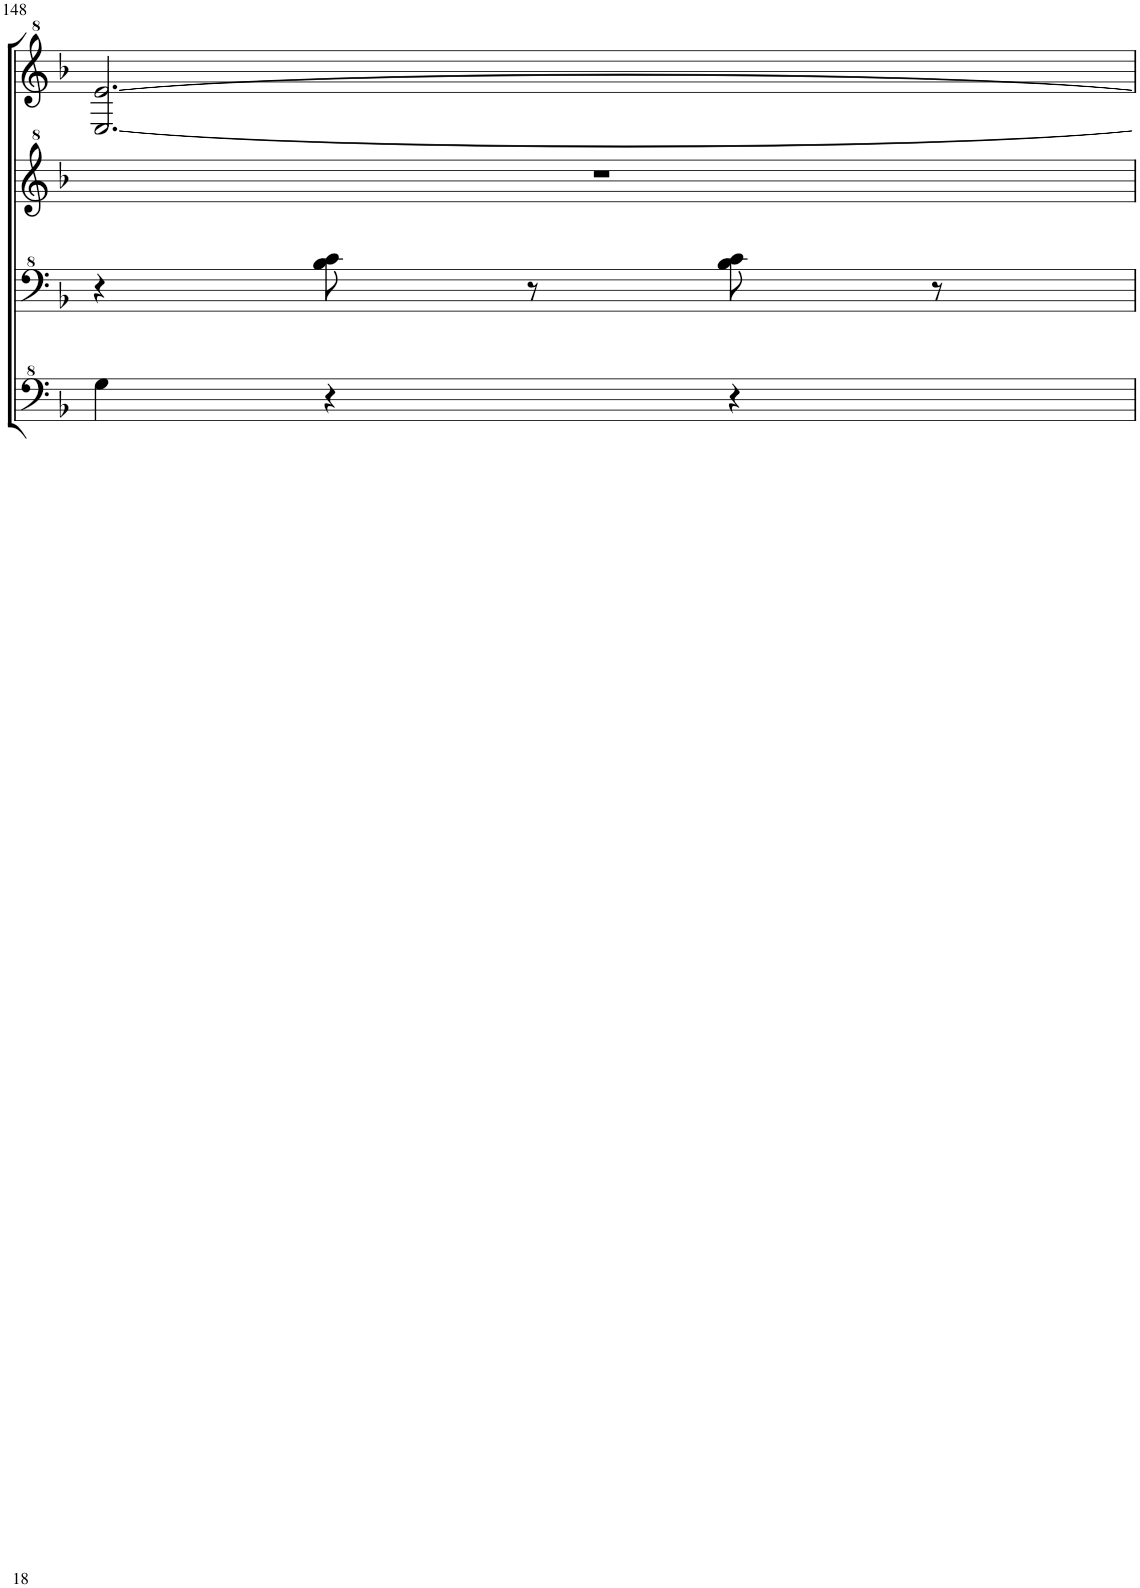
**kern	**kern	**kern	**kern
*part1	*part1	*part1	*part1
*staff4	*staff3	*staff2	*staff1
*I"Model III	*	*	*
!!LO:PB:g=z
*clefF^4	*clefF^4	*clefG^2	*clefG^2
*k[b-]	*k[b-]	*k[b-]	*k[b-]
*M3/4	*M3/4	*M3/4	*M3/4
=148	=148	=148	=148
4g\	4r	2.r	[2.e/ [2.ee/
4r	8b-\ 8cc\	.	.
.	8r	.	.
4r	8b-\ 8cc\	.	.
.	8r	.	.
=	=	=	=
*-	*-	*-	*-
